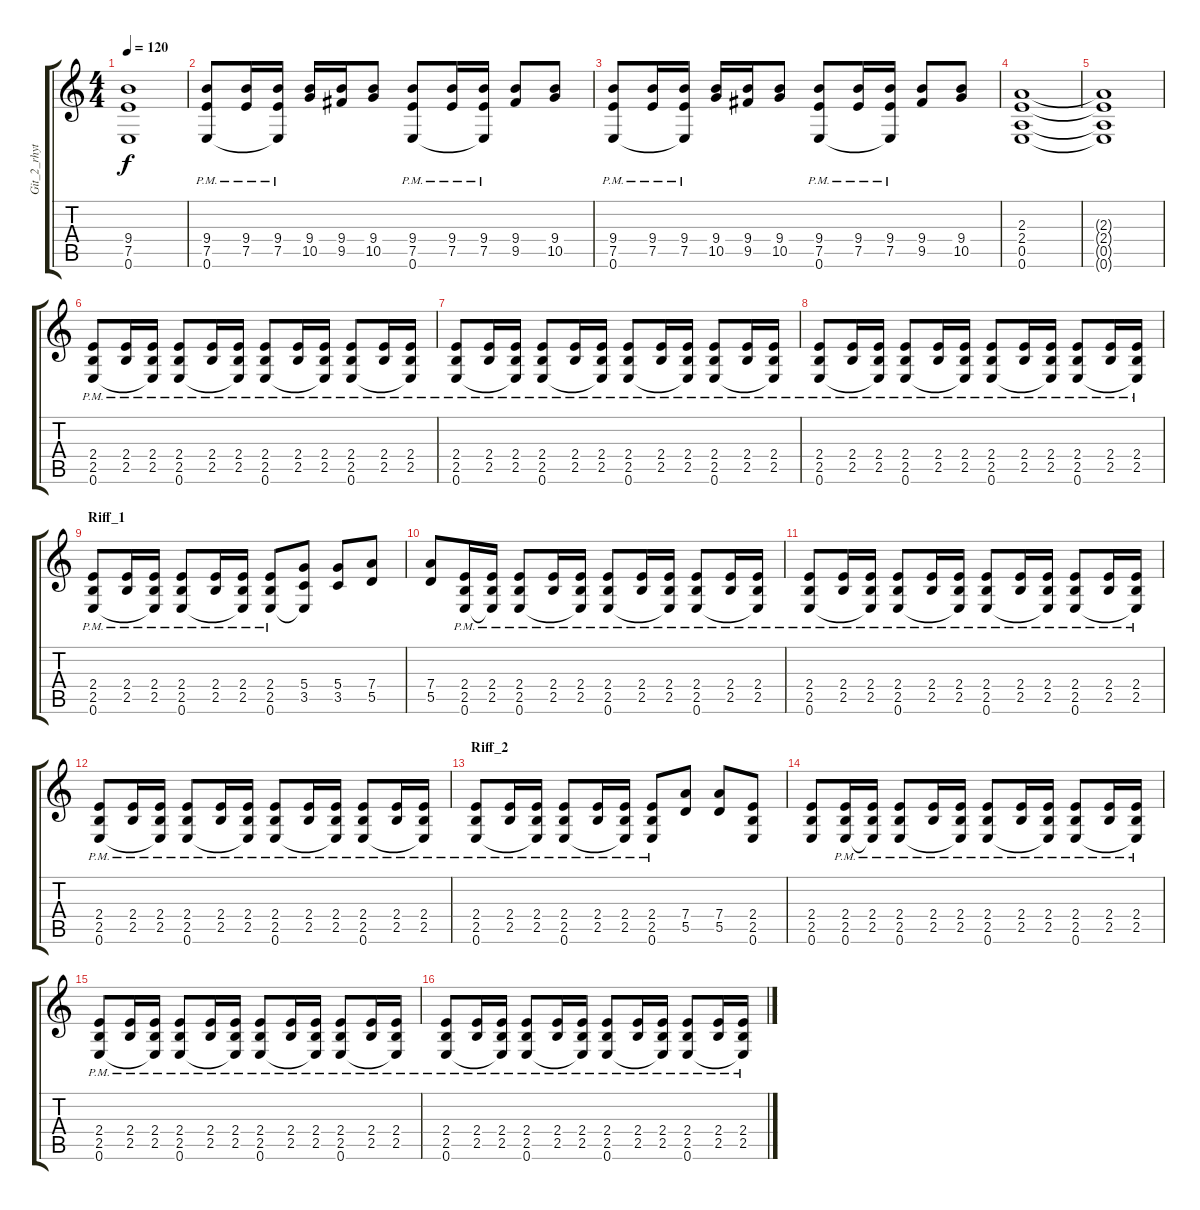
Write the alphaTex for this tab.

\track ("Git_2_rhytm" "Git_2_rhyt") {instrument distortionguitar}
\staff {score tabs}
\tuning (E4 B3 G3 D3 A2 E2) {hide}
\ts (4 4)
\tempo 120
\clef g2
\ks c
(9.4{t} 7.5{t} 0.6{t}).1{dy f} |
(9.4{pm} 7.5{pm} 0.6).8 (9.4{pm} 7.5{pm}).16 (9.4{pm} 7.5{pm} 0.6{t}).16 (9.4 10.5).16 (9.4 9.5).16 (9.4 10.5).8 (9.4{pm} 7.5{pm} 0.6).8 (9.4{pm} 7.5{pm}).16 (9.4{pm} 7.5{pm} 0.6{t}).16 (9.4 9.5).8 (9.4 10.5).8 |
(9.4{pm} 7.5{pm} 0.6).8 (9.4{pm} 7.5{pm}).16 (9.4{pm} 7.5{pm} 0.6{t}).16 (9.4 10.5).16 (9.4 9.5).16 (9.4 10.5).8 (9.4{pm} 7.5{pm} 0.6).8 (9.4{pm} 7.5{pm}).16 (9.4{pm} 7.5{pm} 0.6{t}).16 (9.4 9.5).8 (9.4 10.5).8 |
(2.3 2.4 0.5 0.6).1 |
(2.3{t} 2.4{t} 0.5{t} 0.6{t}).1 |
(2.4{pm} 2.5{pm} 0.6).8 (2.4{pm} 2.5{pm}).16 (2.4{pm} 2.5{pm} 0.6{t}).16 (2.4{pm} 2.5{pm} 0.6).8 (2.4{pm} 2.5{pm}).16 (2.4{pm} 2.5{pm} 0.6{t}).16 (2.4{pm} 2.5{pm} 0.6).8 (2.4{pm} 2.5{pm}).16 (2.4{pm} 2.5{pm} 0.6{t}).16 (2.4{pm} 2.5{pm} 0.6).8 (2.4{pm} 2.5{pm}).16 (2.4{pm} 2.5{pm} 0.6{t}).16 |
(2.4{pm} 2.5{pm} 0.6).8 (2.4{pm} 2.5{pm}).16 (2.4{pm} 2.5{pm} 0.6{t}).16 (2.4{pm} 2.5{pm} 0.6).8 (2.4{pm} 2.5{pm}).16 (2.4{pm} 2.5{pm} 0.6{t}).16 (2.4{pm} 2.5{pm} 0.6).8 (2.4{pm} 2.5{pm}).16 (2.4{pm} 2.5{pm} 0.6{t}).16 (2.4{pm} 2.5{pm} 0.6).8 (2.4{pm} 2.5{pm}).16 (2.4{pm} 2.5{pm} 0.6{t}).16 |
(2.4{pm} 2.5{pm} 0.6).8 (2.4{pm} 2.5{pm}).16 (2.4{pm} 2.5{pm} 0.6{t}).16 (2.4{pm} 2.5{pm} 0.6).8 (2.4{pm} 2.5{pm}).16 (2.4{pm} 2.5{pm} 0.6{t}).16 (2.4{pm} 2.5{pm} 0.6).8 (2.4{pm} 2.5{pm}).16 (2.4{pm} 2.5{pm} 0.6{t}).16 (2.4{pm} 2.5{pm} 0.6).8 (2.4{pm} 2.5{pm}).16 (2.4{pm} 2.5{pm} 0.6{t}).16 |
\section ("" "Riff_1")
(2.4{pm} 2.5{pm} 0.6).8 (2.4{pm} 2.5{pm}).16 (2.4{pm} 2.5{pm} 0.6{t}).16 (2.4{pm} 2.5{pm} 0.6).8 (2.4{pm} 2.5{pm}).16 (2.4{pm} 2.5{pm} 0.6{t}).16 (2.4{pm} 2.5{pm} 0.6).8 (5.4 3.5 0.6{t}).8 (5.4 3.5).8 (7.4 5.5).8 |
(7.4 5.5).8 (2.4{pm} 2.5{pm} 0.6).16 (2.4{pm} 2.5{pm} 0.6{t}).16 (2.4{pm} 2.5{pm} 0.6).8 (2.4{pm} 2.5{pm}).16 (2.4{pm} 2.5{pm} 0.6{t}).16 (2.4{pm} 2.5{pm} 0.6).8 (2.4{pm} 2.5{pm}).16 (2.4{pm} 2.5{pm} 0.6{t}).16 (2.4{pm} 2.5{pm} 0.6).8 (2.4{pm} 2.5{pm}).16 (2.4{pm} 2.5{pm} 0.6{t}).16 |
(2.4{pm} 2.5{pm} 0.6).8 (2.4{pm} 2.5{pm}).16 (2.4{pm} 2.5{pm} 0.6{t}).16 (2.4{pm} 2.5{pm} 0.6).8 (2.4{pm} 2.5{pm}).16 (2.4{pm} 2.5{pm} 0.6{t}).16 (2.4{pm} 2.5{pm} 0.6).8 (2.4{pm} 2.5{pm}).16 (2.4{pm} 2.5{pm} 0.6{t}).16 (2.4{pm} 2.5{pm} 0.6).8 (2.4{pm} 2.5{pm}).16 (2.4{pm} 2.5{pm} 0.6{t}).16 |
(2.4{pm} 2.5{pm} 0.6).8 (2.4{pm} 2.5{pm}).16 (2.4{pm} 2.5{pm} 0.6{t}).16 (2.4{pm} 2.5{pm} 0.6).8 (2.4{pm} 2.5{pm}).16 (2.4{pm} 2.5{pm} 0.6{t}).16 (2.4{pm} 2.5{pm} 0.6).8 (2.4{pm} 2.5{pm}).16 (2.4{pm} 2.5{pm} 0.6{t}).16 (2.4{pm} 2.5{pm} 0.6).8 (2.4{pm} 2.5{pm}).16 (2.4{pm} 2.5{pm} 0.6{t}).16 |
\section ("" "Riff_2")
(2.4{pm} 2.5{pm} 0.6).8 (2.4{pm} 2.5{pm}).16 (2.4{pm} 2.5{pm} 0.6{t}).16 (2.4{pm} 2.5{pm} 0.6).8 (2.4{pm} 2.5{pm}).16 (2.4{pm} 2.5{pm} 0.6{t}).16 (2.4{pm} 2.5{pm} 0.6).8 (7.4 5.5).8 (7.4 5.5).8 (2.4 2.5 0.6).8 |
(2.4 2.5 0.6).8 (2.4{pm} 2.5{pm} 0.6).16 (2.4{pm} 2.5{pm} 0.6{t}).16 (2.4{pm} 2.5{pm} 0.6).8 (2.4{pm} 2.5{pm}).16 (2.4{pm} 2.5{pm} 0.6{t}).16 (2.4{pm} 2.5{pm} 0.6).8 (2.4{pm} 2.5{pm}).16 (2.4{pm} 2.5{pm} 0.6{t}).16 (2.4{pm} 2.5{pm} 0.6).8 (2.4{pm} 2.5{pm}).16 (2.4{pm} 2.5{pm} 0.6{t}).16 |
(2.4{pm} 2.5{pm} 0.6).8 (2.4{pm} 2.5{pm}).16 (2.4{pm} 2.5{pm} 0.6{t}).16 (2.4{pm} 2.5{pm} 0.6).8 (2.4{pm} 2.5{pm}).16 (2.4{pm} 2.5{pm} 0.6{t}).16 (2.4{pm} 2.5{pm} 0.6).8 (2.4{pm} 2.5{pm}).16 (2.4{pm} 2.5{pm} 0.6{t}).16 (2.4{pm} 2.5{pm} 0.6).8 (2.4{pm} 2.5{pm}).16 (2.4{pm} 2.5{pm} 0.6{t}).16 |
(2.4{pm} 2.5{pm} 0.6).8 (2.4{pm} 2.5{pm}).16 (2.4{pm} 2.5{pm} 0.6{t}).16 (2.4{pm} 2.5{pm} 0.6).8 (2.4{pm} 2.5{pm}).16 (2.4{pm} 2.5{pm} 0.6{t}).16 (2.4{pm} 2.5{pm} 0.6).8 (2.4{pm} 2.5{pm}).16 (2.4{pm} 2.5{pm} 0.6{t}).16 (2.4{pm} 2.5{pm} 0.6).8 (2.4{pm} 2.5{pm}).16 (2.4{pm} 2.5{pm} 0.6{t}).16
